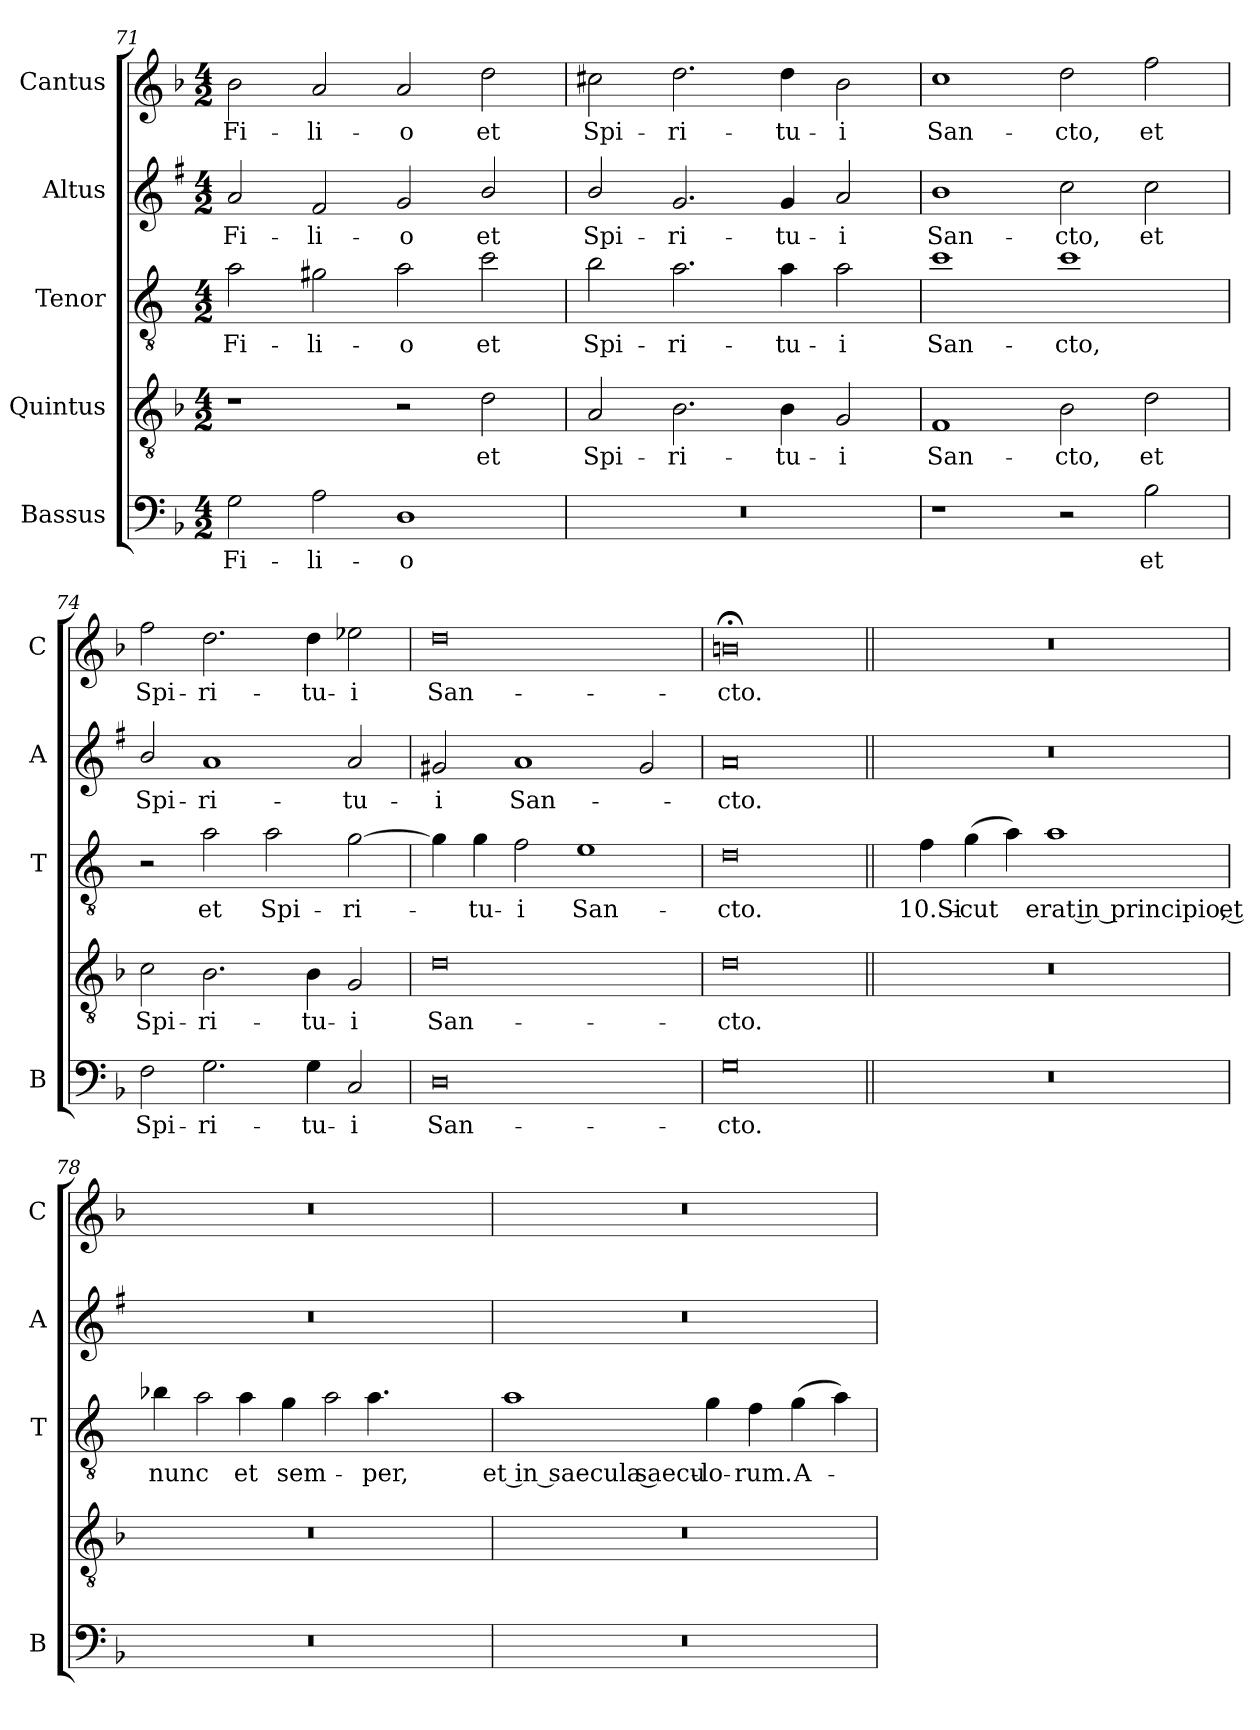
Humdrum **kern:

**kern	**text	**kern	**text	**kern	**text	**kern	**text	**kern	**text
*part5	*part5	*part4	*part4	*part3	*part3	*part2	*part2	*part1	*part1
*staff5	*staff5	*staff4	*staff4	*staff3	*staff3	*staff2	*staff2	*staff1	*staff1
*I"Bassus	*	*I"Quintus	*	*I"Tenor	*	*I"Altus	*	*I"Cantus	*
*I'B	*	*	*	*I'T	*	*I'A	*	*I'C	*
*clefF4	*	*clefGv2	*	*clefGv2	*	*clefG2	*	*clefG2	*
*	*	*	*	*ITrd4c7	*	*ITrd1c2	*	*	*
*k[b-]	*	*k[b-]	*	*k[b-]	*	*k[b-]	*	*k[b-]	*
*F:	*	*F:	*	*F:	*	*F:	*	*F:	*
*M4/2	*	*M4/2	*	*M4/2	*	*M4/2	*	*M4/2	*
=71	=71	=71	=71	=71	=71	=71	=71	=71	=71
!	!LO:LY:b	!	!	!	!LO:LY:b	!	!LO:LY:b	!	!LO:LY:b
2G\	Fi-	1r	.	2d\	Fi-	2g/	Fi-	2b-\	Fi-
!	!LO:LY:b	!	!	!	!LO:LY:b	!	!LO:LY:b	!	!LO:LY:b
2A\	-li-	.	.	2c#X\	-li-	2e/	-li-	2a/	-li-
!	!LO:LY:b	!	!	!	!LO:LY:b	!	!LO:LY:b	!	!LO:LY:b
1D	-o	2r	.	2d\	-o	2f/	-o	2a/	-o
!	!	!	!LO:LY:b	!	!LO:LY:b	!	!LO:LY:b	!	!LO:LY:b
.	.	2d\	et	2f\	et	2a/	et	2dd\	et
!!LO:LB:g=z
=72	=72	=72	=72	=72	=72	=72	=72	=72	=72
!	!	!	!LO:LY:b	!	!LO:LY:b	!	!LO:LY:b	!	!LO:LY:b
0r	.	2A/	Spi-	2e\	Spi-	2a/	Spi-	2cc#X\	Spi-
!	!	!	!LO:LY:b	!	!LO:LY:b	!	!LO:LY:b	!	!LO:LY:b
.	.	2.B-\	-ri-	2.d\	-ri-	2.f/	-ri-	2.dd\	-ri-
!	!	!	!LO:LY:b	!	!LO:LY:b	!	!LO:LY:b	!	!LO:LY:b
.	.	4B-\	-tu-	4d\	-tu-	4f/	-tu-	4dd\	-tu-
!	!	!	!LO:LY:b	!	!LO:LY:b	!	!LO:LY:b	!	!LO:LY:b
.	.	2G/	-i	2d\	-i	2g/	-i	2b-\	-i
=73	=73	=73	=73	=73	=73	=73	=73	=73	=73
!	!	!	!LO:LY:b	!	!LO:LY:b	!	!LO:LY:b	!	!LO:LY:b
1r	.	1F	San-	1f	San-	1a	San-	1cc	San-
!	!	!	!LO:LY:b	!	!LO:LY:b	!	!LO:LY:b	!	!LO:LY:b
2r	.	2B-\	-cto,	1f	-cto,	2b-\	-cto,	2dd\	-cto,
!	!LO:LY:b	!	!LO:LY:b	!	!	!	!LO:LY:b	!	!LO:LY:b
2B-\	et	2d\	et	.	.	2b-\	et	2ff\	et
=74	=74	=74	=74	=74	=74	=74	=74	=74	=74
!	!LO:LY:b	!	!LO:LY:b	!	!	!	!LO:LY:b	!	!LO:LY:b
2F\	Spi-	2c\	Spi-	2r	.	2a/	Spi-	2ff\	Spi-
!	!LO:LY:b	!	!LO:LY:b	!	!LO:LY:b	!	!LO:LY:b	!	!LO:LY:b
2.G\	-ri-	2.B-\	-ri-	2d\	et	1g	-ri-	2.dd\	-ri-
!	!	!	!	!	!LO:LY:b	!	!	!	!
.	.	.	.	2d\	Spi-	.	.	.	.
!	!LO:LY:b	!	!LO:LY:b	!	!	!	!	!	!LO:LY:b
4G\	-tu-	4B-\	-tu-	.	.	.	.	4dd\	-tu-
!	!LO:LY:b	!	!LO:LY:b	!	!LO:LY:b	!	!LO:LY:b	!	!LO:LY:b
2C/	-i	2G/	-i	[2c\	-ri-	2g/	-tu-	2ee-X\	-i
=75	=75	=75	=75	=75	=75	=75	=75	=75	=75
!	!LO:LY:b	!	!LO:LY:b	!	!	!	!LO:LY:b	!	!LO:LY:b
0D	San-	0d	San-	4c\]	.	2f#X/	-i	0dd	San-
!	!	!	!	!	!LO:LY:b	!	!	!	!
.	.	.	.	4c\	-tu-	.	.	.	.
!	!	!	!	!	!LO:LY:b	!	!LO:LY:b	!	!
.	.	.	.	2B-\	-i	1g	San-	.	.
!	!	!	!	!	!LO:LY:b	!	!	!	!
.	.	.	.	1A	San-	.	.	.	.
.	.	.	.	.	.	2f#/	.	.	.
=76	=76	=76	=76	=76	=76	=76	=76	=76	=76
!	!LO:LY:b	!	!LO:LY:b	!	!LO:LY:b	!	!LO:LY:b	!	!LO:LY:b
0G	-cto.	0d	-cto.	0G	-cto.	0g	-cto.	0bn;<	-cto.
!!LO:LB:g=z
=77||	=77||	=77||	=77||	=77||	=77||	=77||	=77||	=77||	=77||
0r	.	0r	.	4ryy	.	0r	.	0r	.
!	!	!	!	!	!LO:LY:b	!	!	!	!
.	.	.	.	4B-\	10.Si-	.	.	.	.
!	!	!	!	!	!LO:LY:b	!	!	!	!
.	.	.	.	(>4c\	-cut	.	.	.	.
.	.	.	.	4d\)	.	.	.	.	.
!	!	!	!	!	!LO:LY:b	!	!	!	!
.	.	.	.	1d	erat in principio, et	.	.	.	.
=78	=78	=78	=78	=78	=78	=78	=78	=78	=78
!	!	!	!	!	!LO:LY:b	!	!	!	!
0r	.	0r	.	4e-X\	nunc	0r	.	0r	.
!	!	!	!	!LO:N:head=open	!	!	!	!	!
.	.	.	.	4d\	.	.	.	.	.
!	!	!	!	!	!LO:LY:b	!	!	!	!
.	.	.	.	4d\	et	.	.	.	.
!	!	!	!	!	!LO:LY:b	!	!	!	!
.	.	.	.	4c\	sem-	.	.	.	.
!	!	!	!	!LO:N:head=open	!	!	!	!	!
.	.	.	.	4d\	.	.	.	.	.
!	!	!	!	!	!LO:LY:b	!	!	!	!
.	.	.	.	4.d\	-per,	.	.	.	.
.	.	.	.	8ryy	.	.	.	.	.
.	.	.	.	4ryy	.	.	.	.	.
=79	=79	=79	=79	=79	=79	=79	=79	=79	=79
!	!	!	!	!	!LO:LY:b	!	!	!	!
0r	.	0r	.	1d	et in saecula saecu-	0r	.	0r	.
!	!	!	!	!	!LO:LY:b	!	!	!	!
.	.	.	.	4c\	-lo-	.	.	.	.
!	!	!	!	!	!LO:LY:b	!	!	!	!
.	.	.	.	4B-\	-rum.	.	.	.	.
!	!	!	!	!	!LO:LY:b	!	!	!	!
.	.	.	.	(>4c\	A-	.	.	.	.
.	.	.	.	4d\)	.	.	.	.	.
=	=	=	=	=	=	=	=	=	=
*-	*-	*-	*-	*-	*-	*-	*-	*-	*-
